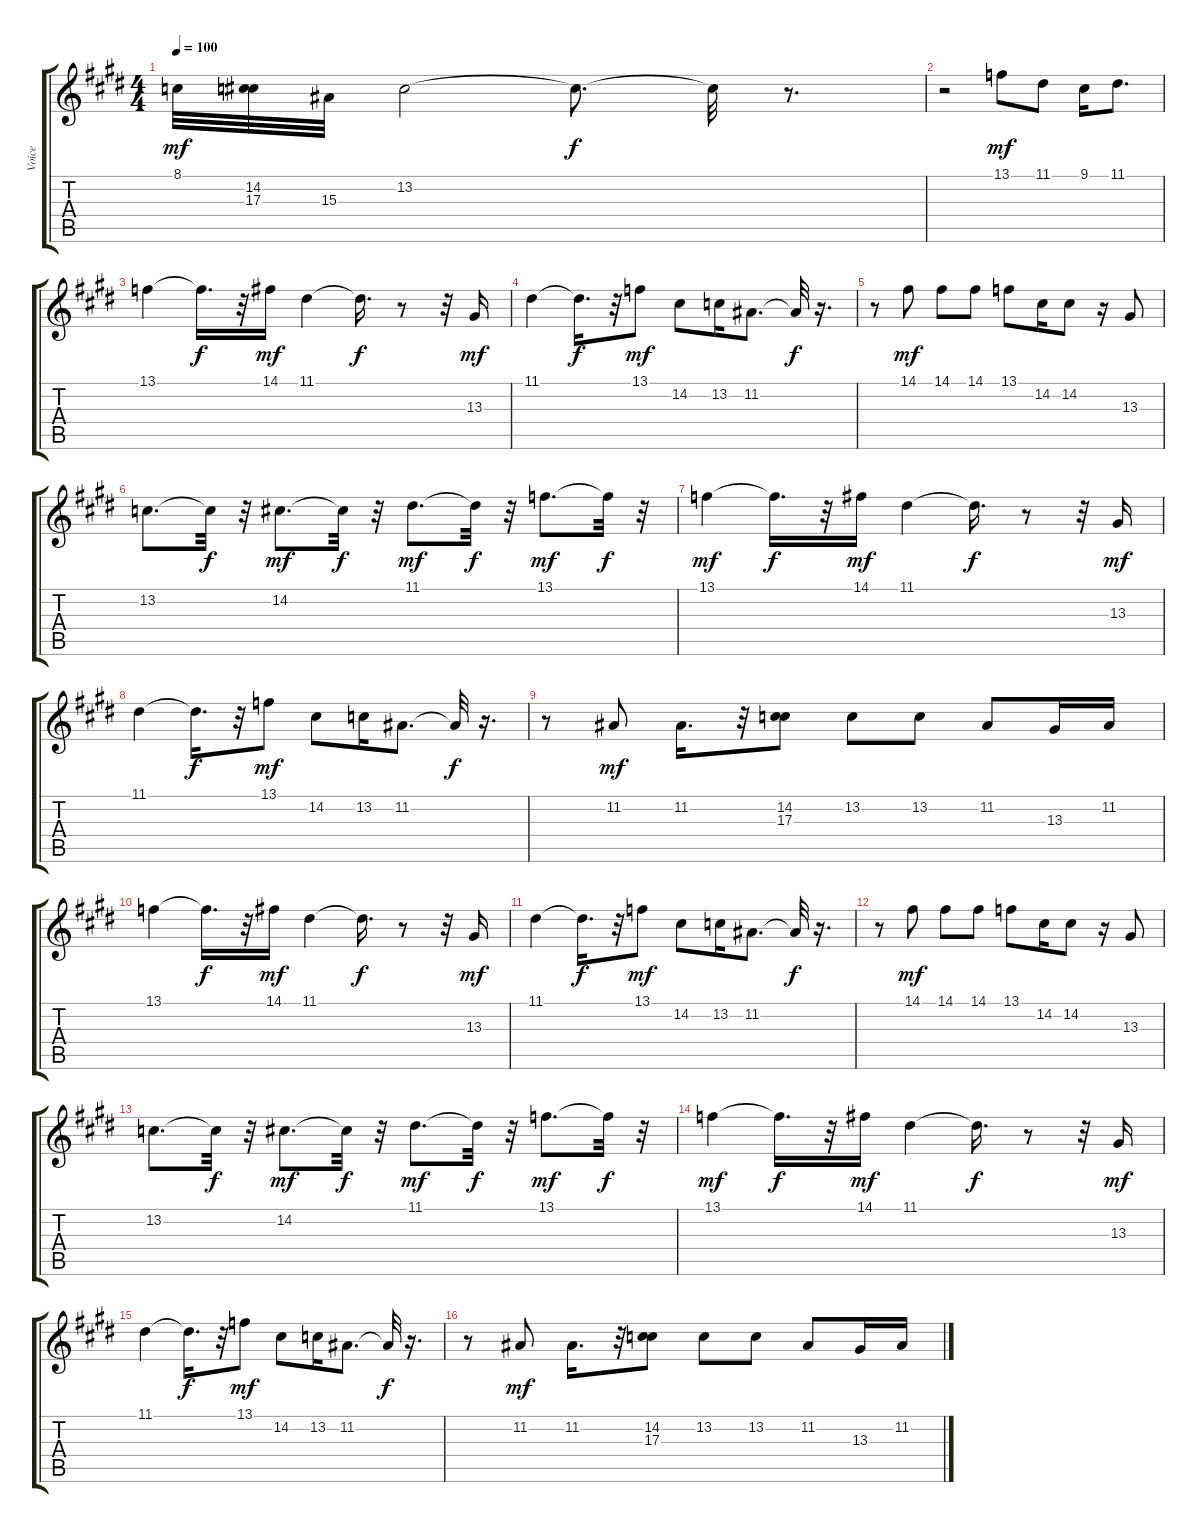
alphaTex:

\track ("Voice" "Voice") {instrument synthvoice}
\staff {score tabs}
\tuning (E4 B3 G3 D3 A2 E2) {hide}
\ts (4 4)
\tempo 100
\clef g2
\ks e
8.1.32{dy mf} (14.2 17.3).32 15.3.32 13.2.2 13.2{t}.8{d dy f} 13.2{t}.32 r.8{d} |
r.2 13.1.8{dy mf} 11.1.8 9.1.16 11.1.8{d} |
13.1.4 13.1{t}.16{d dy f} r.32 14.1.16{dy mf} 11.1.4 11.1{t}.16{d dy f} r.8 r.32 13.3.16{dy mf} |
11.1.4 11.1{t}.16{d dy f} r.32 13.1.8{dy mf} 14.2.8 13.2.16 11.2.8{d} 11.2{t}.32{dy f} r.16{d} |
r.8 14.1.8{dy mf} 14.1.8 14.1.8 13.1.8 14.2.16 14.2.8 r.16 13.3.8 |
13.2.8{d} 13.2{t}.32{dy f} r.32 14.2.8{d dy mf} 14.2{t}.32{dy f} r.32 11.1.8{d dy mf} 11.1{t}.32{dy f} r.32 13.1.8{d dy mf} 13.1{t}.32{dy f} r.32 |
13.1.4{dy mf} 13.1{t}.16{d dy f} r.32 14.1.16{dy mf} 11.1.4 11.1{t}.16{d dy f} r.8 r.32 13.3.16{dy mf} |
11.1.4 11.1{t}.16{d dy f} r.32 13.1.8{dy mf} 14.2.8 13.2.16 11.2.8{d} 11.2{t}.32{dy f} r.16{d} |
r.8 11.2.8{dy mf} 11.2.16{d} r.32 (14.2 17.3).8 13.2.8 13.2.8 11.2.8 13.3.16 11.2.16 |
13.1.4 13.1{t}.16{d dy f} r.32 14.1.16{dy mf} 11.1.4 11.1{t}.16{d dy f} r.8 r.32 13.3.16{dy mf} |
11.1.4 11.1{t}.16{d dy f} r.32 13.1.8{dy mf} 14.2.8 13.2.16 11.2.8{d} 11.2{t}.32{dy f} r.16{d} |
r.8 14.1.8{dy mf} 14.1.8 14.1.8 13.1.8 14.2.16 14.2.8 r.16 13.3.8 |
13.2.8{d} 13.2{t}.32{dy f} r.32 14.2.8{d dy mf} 14.2{t}.32{dy f} r.32 11.1.8{d dy mf} 11.1{t}.32{dy f} r.32 13.1.8{d dy mf} 13.1{t}.32{dy f} r.32 |
13.1.4{dy mf} 13.1{t}.16{d dy f} r.32 14.1.16{dy mf} 11.1.4 11.1{t}.16{d dy f} r.8 r.32 13.3.16{dy mf} |
11.1.4 11.1{t}.16{d dy f} r.32 13.1.8{dy mf} 14.2.8 13.2.16 11.2.8{d} 11.2{t}.32{dy f} r.16{d} |
r.8 11.2.8{dy mf} 11.2.16{d} r.32 (14.2 17.3).8 13.2.8 13.2.8 11.2.8 13.3.16 11.2.16
